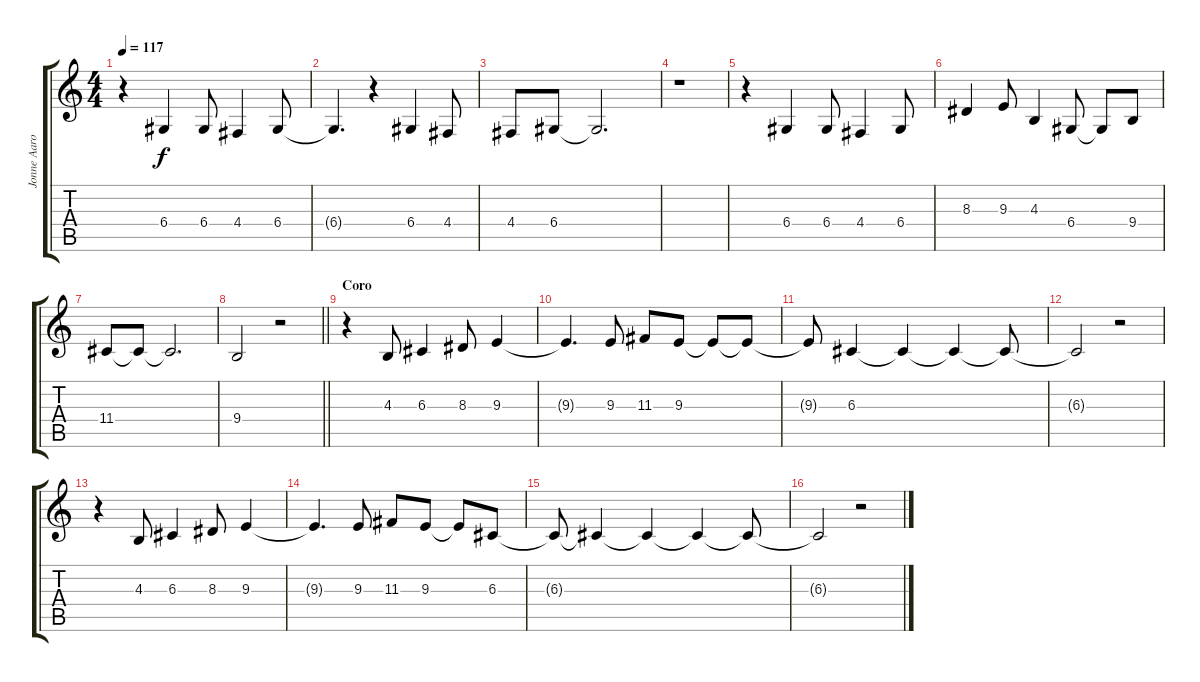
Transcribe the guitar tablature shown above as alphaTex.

\track ("Jonne Aaron " "Jonne Aaro") {instrument sopranosax}
\staff {score tabs}
\tuning (E4 B3 G3 D3 A2 E2) {hide}
\ts (4 4)
\tempo 117
\clef g2
\ks c
r.4{dy f} 6.4.4 6.4.8 4.4.4 6.4.8 |
6.4{t}.4{d} r.4 6.4.4 4.4.8 |
4.4.8 6.4.8 6.4{t}.2{d} |
r.1 |
r.4 6.4.4 6.4.8 4.4.4 6.4.8 |
8.3.4 9.3.8 4.3.4 6.4.8 6.4{t}.8 9.4.8 |
11.4.8 11.4{t}.8 11.4{t}.2{d} |
\barLineRight lightlight
9.4.2 r.2 |
\section ("" "Coro")
r.4 4.3.8 6.3.4 8.3.8 9.3.4 |
9.3{t}.4{d} 9.3.8 11.3.8 9.3.8 9.3{t}.8 9.3{t}.8 |
9.3{t}.8 6.3.4 6.3{t}.4 6.3{t}.4 6.3{t}.8 |
6.3{t}.2 r.2 |
r.4 4.3.8 6.3.4 8.3.8 9.3.4 |
9.3{t}.4{d} 9.3.8 11.3.8 9.3.8 9.3{t}.8 6.3.8 |
6.3{t}.8 6.3{t}.4 6.3{t}.4 6.3{t}.4 6.3{t}.8 |
6.3{t}.2 r.2
